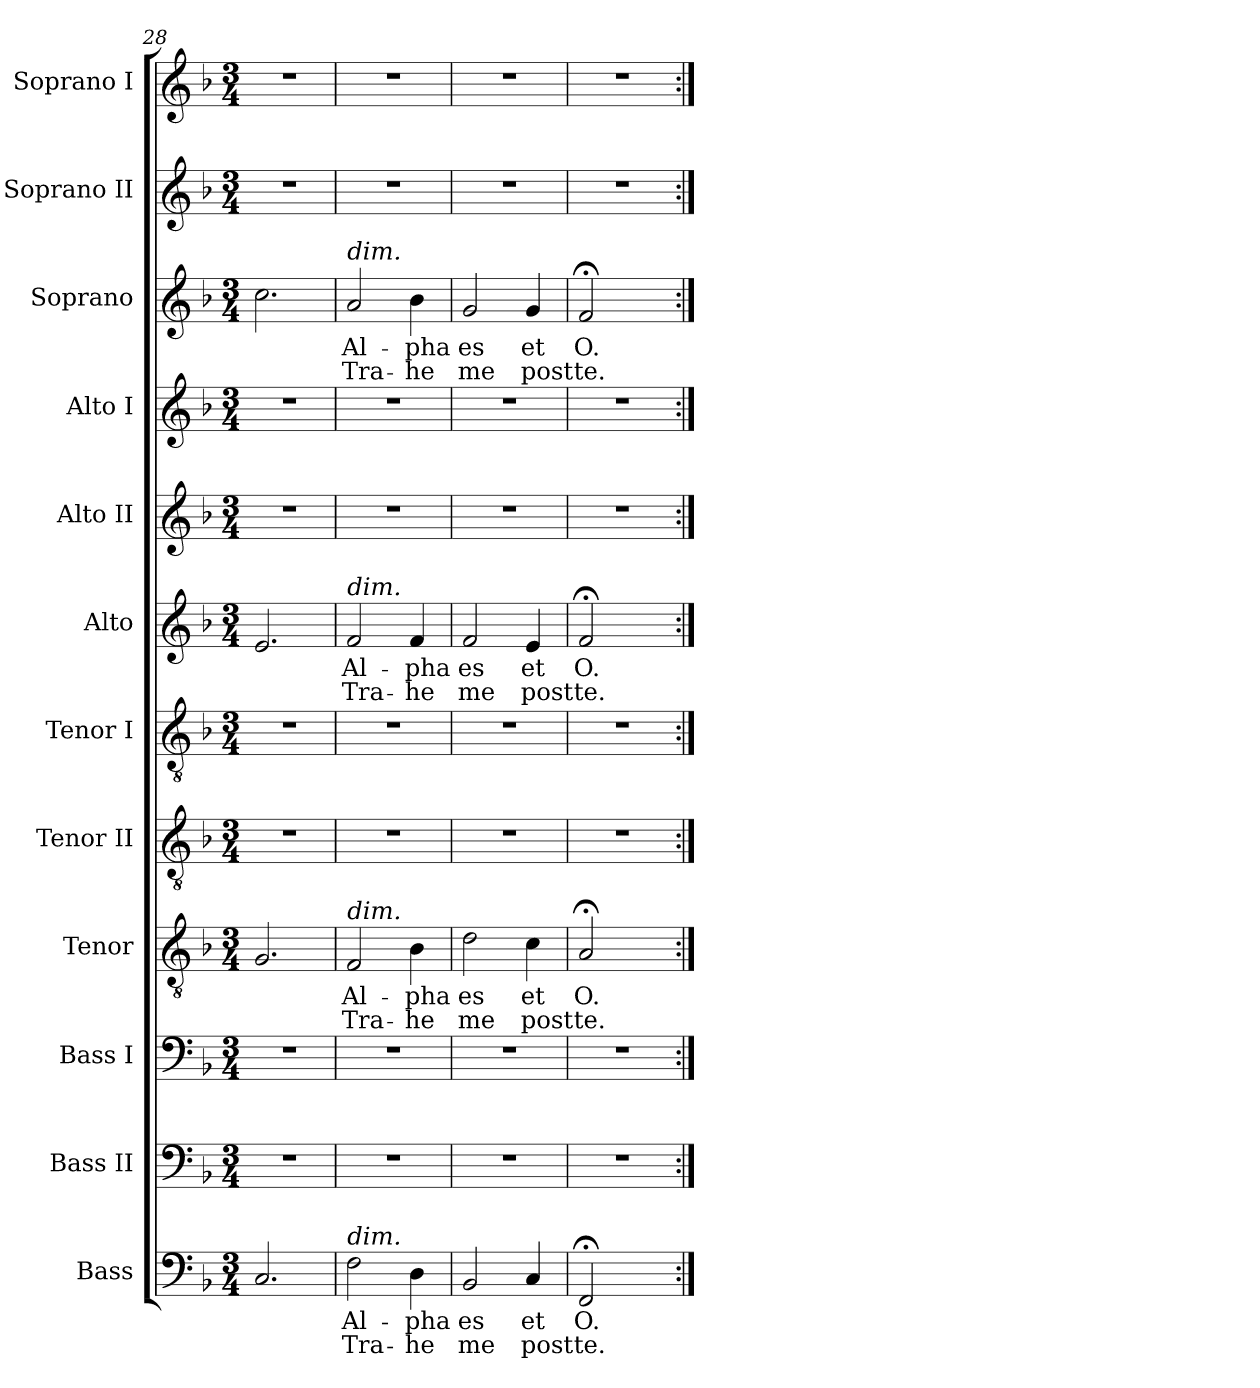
**kern	**text	**text	**kern	**kern	**kern	**text	**text	**kern	**kern	**kern	**text	**text	**kern	**kern	**kern	**text	**text	**kern	**kern
*part12	*part12	*part12	*part11	*part10	*part9	*part9	*part9	*part8	*part7	*part6	*part6	*part6	*part5	*part4	*part3	*part3	*part3	*part2	*part1
*staff12	*staff12	*staff12	*staff11	*staff10	*staff9	*staff9	*staff9	*staff8	*staff7	*staff6	*staff6	*staff6	*staff5	*staff4	*staff3	*staff3	*staff3	*staff2	*staff1
*I"Bass	*	*	*I"Bass II	*I"Bass I	*I"Tenor	*	*	*I"Tenor II	*I"Tenor I	*I"Alto	*	*	*I"Alto II	*I"Alto I	*I"Soprano	*	*	*I"Soprano II	*I"Soprano I
*I'B.	*	*	*I'B II.	*I'B I.	*I'T.	*	*	*I'T II.	*	*I'A.	*	*	*I'A II.	*I'A I.	*I'S.	*	*	*I'S II.	*I'S I.
*clefF4	*	*	*clefF4	*clefF4	*clefGv2	*	*	*clefGv2	*clefGv2	*clefG2	*	*	*clefG2	*clefG2	*clefG2	*	*	*clefG2	*clefG2
*	*	*	*	*	*ITrd7c12	*	*	*ITrd7c12	*ITrd7c12	*	*	*	*	*	*	*	*	*	*
*k[b-]	*	*	*k[b-]	*k[b-]	*k[b-]	*	*	*k[b-]	*k[b-]	*k[b-]	*	*	*k[b-]	*k[b-]	*k[b-]	*	*	*k[b-]	*k[b-]
*F:	*	*	*F:	*F:	*F:	*	*	*F:	*F:	*F:	*	*	*F:	*F:	*F:	*	*	*F:	*F:
*M3/4	*	*	*M3/4	*M3/4	*M3/4	*	*	*M3/4	*M3/4	*M3/4	*	*	*M3/4	*M3/4	*M3/4	*	*	*M3/4	*M3/4
=28	=28	=28	=28	=28	=28	=28	=28	=28	=28	=28	=28	=28	=28	=28	=28	=28	=28	=28	=28
!	!	!	!LO:N:vis=1	!LO:N:vis=1	!	!	!	!LO:N:vis=1	!LO:N:vis=1	!	!	!	!LO:N:vis=1	!LO:N:vis=1	!	!	!	!LO:N:vis=1	!LO:N:vis=1
2.Ci/	.	.	2.r	2.r	2.GGi/	.	.	2.r	2.r	2.ei/	.	.	2.r	2.r	2.cci\	.	.	2.r	2.r
=29	=29	=29	=29	=29	=29	=29	=29	=29	=29	=29	=29	=29	=29	=29	=29	=29	=29	=29	=29
!	!LO:LY:b:color=#000000	!LO:LY:b:color=#000000	!LO:N:vis=1	!LO:N:vis=1	!	!	!	!	!	!	!	!	!	!	!	!	!	!	!
!	!	!	!	!	!	!LO:LY:b:color=#000000	!LO:LY:b:color=#000000	!LO:N:vis=1	!LO:N:vis=1	!	!	!	!	!	!	!	!	!	!
!	!	!	!	!	!	!	!	!	!	!	!LO:LY:b:color=#000000	!LO:LY:b:color=#000000	!LO:N:vis=1	!LO:N:vis=1	!	!	!	!	!
!	!	!	!	!	!	!	!	!	!	!	!	!	!	!	!LO:TX:a:i:t=dim.	!	!	!	!
!	!	!	!	!	!	!	!	!	!	!LO:TX:a:i:t=dim.	!	!	!	!	!	!	!	!	!
!	!	!	!	!	!LO:TX:a:i:t=dim.	!	!	!	!	!	!	!	!	!	!	!	!	!	!
!LO:TX:a:i:t=dim.	!	!	!	!	!	!	!	!	!	!	!	!	!	!	!	!	!	!	!
!	!	!	!	!	!	!	!	!	!	!	!	!	!	!	!	!LO:LY:b:color=#000000	!LO:LY:b:color=#000000	!LO:N:vis=1	!LO:N:vis=1
2Fi\	Al-	Tra-	2.r	2.r	2FFi/	Al-	Tra-	2.r	2.r	2fi/	Al-	Tra-	2.r	2.r	2ai/	Al-	Tra-	2.r	2.r
!	!LO:LY:b:color=#000000	!LO:LY:b:color=#000000	!	!	!	!	!	!	!	!	!	!	!	!	!	!	!	!	!
!	!	!	!	!	!	!LO:LY:b:color=#000000	!LO:LY:b:color=#000000	!	!	!	!	!	!	!	!	!	!	!	!
!	!	!	!	!	!	!	!	!	!	!	!LO:LY:b:color=#000000	!LO:LY:b:color=#000000	!	!	!	!	!	!	!
!	!	!	!	!	!	!	!	!	!	!	!	!	!	!	!	!LO:LY:b:color=#000000	!LO:LY:b:color=#000000	!	!
4Di\	-pha	-he	.	.	4BB-i\	-pha	-he	.	.	4fi/	-pha	-he	.	.	4b-i\	-pha	-he	.	.
=30	=30	=30	=30	=30	=30	=30	=30	=30	=30	=30	=30	=30	=30	=30	=30	=30	=30	=30	=30
!	!LO:LY:b:color=#000000	!LO:LY:b:color=#000000	!LO:N:vis=1	!LO:N:vis=1	!	!	!	!	!	!	!	!	!	!	!	!	!	!	!
!	!	!	!	!	!	!LO:LY:b:color=#000000	!LO:LY:b:color=#000000	!LO:N:vis=1	!LO:N:vis=1	!	!	!	!	!	!	!	!	!	!
!	!	!	!	!	!	!	!	!	!	!	!LO:LY:b:color=#000000	!LO:LY:b:color=#000000	!LO:N:vis=1	!LO:N:vis=1	!	!	!	!	!
!	!	!	!	!	!	!	!	!	!	!	!	!	!	!	!	!LO:LY:b:color=#000000	!LO:LY:b:color=#000000	!LO:N:vis=1	!LO:N:vis=1
2BB-i/	es	me	2.r	2.r	2Di\	es	me	2.r	2.r	2fi/	es	me	2.r	2.r	2gi/	es	me	2.r	2.r
!	!LO:LY:b:color=#000000	!LO:LY:b:color=#000000	!	!	!	!	!	!	!	!	!	!	!	!	!	!	!	!	!
!	!	!	!	!	!	!LO:LY:b:color=#000000	!LO:LY:b:color=#000000	!	!	!	!	!	!	!	!	!	!	!	!
!	!	!	!	!	!	!	!	!	!	!	!LO:LY:b:color=#000000	!LO:LY:b:color=#000000	!	!	!	!	!	!	!
!	!	!	!	!	!	!	!	!	!	!	!	!	!	!	!	!LO:LY:b:color=#000000	!LO:LY:b:color=#000000	!	!
4Ci/	et	post	.	.	4Ci\	et	post	.	.	4ei/	et	post	.	.	4gi/	et	post	.	.
=31	=31	=31	=31	=31	=31	=31	=31	=31	=31	=31	=31	=31	=31	=31	=31	=31	=31	=31	=31
!	!LO:LY:b:color=#000000	!LO:LY:b:color=#000000	!LO:N:vis=1	!LO:N:vis=1	!	!	!	!	!	!	!	!	!	!	!	!	!	!	!
!	!	!	!	!	!	!LO:LY:b:color=#000000	!LO:LY:b:color=#000000	!LO:N:vis=1	!LO:N:vis=1	!	!	!	!	!	!	!	!	!	!
!	!	!	!	!	!	!	!	!	!	!	!LO:LY:b:color=#000000	!LO:LY:b:color=#000000	!LO:N:vis=1	!LO:N:vis=1	!	!	!	!	!
!	!	!	!	!	!	!	!	!	!	!	!	!	!	!	!	!LO:LY:b:color=#000000	!LO:LY:b:color=#000000	!LO:N:vis=1	!LO:N:vis=1
2FF;i/	O.	te.	2.r	2.r	2AA;i/	O.	te.	2.r	2.r	2f;i/	O.	te.	2.r	2.r	2f;i/	O.	te.	2.r	2.r
4ryy	.	.	.	.	4ryy	.	.	.	.	4ryy	.	.	.	.	4ryy	.	.	.	.
=:|!	=:|!	=:|!	=:|!	=:|!	=:|!	=:|!	=:|!	=:|!	=:|!	=:|!	=:|!	=:|!	=:|!	=:|!	=:|!	=:|!	=:|!	=:|!	=:|!
*-	*-	*-	*-	*-	*-	*-	*-	*-	*-	*-	*-	*-	*-	*-	*-	*-	*-	*-	*-
